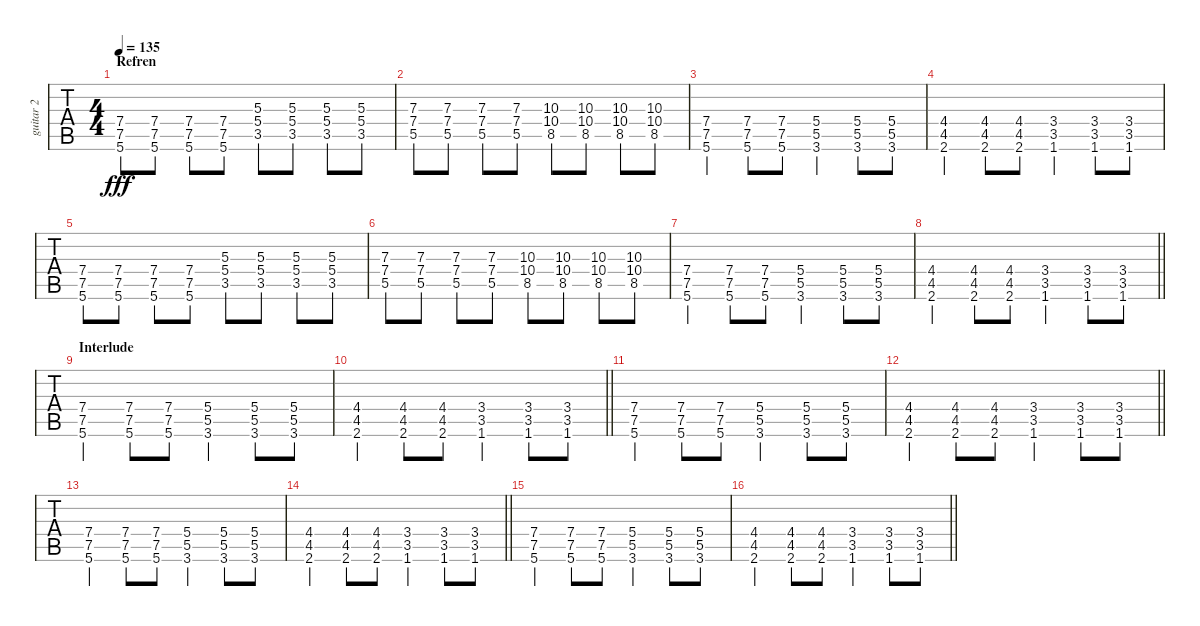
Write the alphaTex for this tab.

\track ("guitar 2" "guitar 2") {instrument distortionguitar}
\staff {tabs}
\tuning (E4 B3 G3 D3 A2 E2) {hide}
\ts (4 4)
\section ("" "Refren")
\tempo 135
\clef g2
\ks c
(7.4 7.5 5.6).8{dy fff} (7.4 7.5 5.6).8 (7.4 7.5 5.6).8 (7.4 7.5 5.6).8 (5.3 5.4 3.5).8 (5.3 5.4 3.5).8 (5.3 5.4 3.5).8 (5.3 5.4 3.5).8 |
(7.3 7.4 5.5).8 (7.3 7.4 5.5).8 (7.3 7.4 5.5).8 (7.3 7.4 5.5).8 (10.3 10.4 8.5).8 (10.3 10.4 8.5).8 (10.3 10.4 8.5).8 (10.3 10.4 8.5).8 |
(7.4 7.5 5.6).4 (7.4 7.5 5.6).8 (7.4 7.5 5.6).8 (5.4 5.5 3.6).4 (5.4 5.5 3.6).8 (5.4 5.5 3.6).8 |
(4.4 4.5 2.6).4 (4.4 4.5 2.6).8 (4.4 4.5 2.6).8 (3.4 3.5 1.6).4 (3.4 3.5 1.6).8 (3.4 3.5 1.6).8 |
(7.4 7.5 5.6).8 (7.4 7.5 5.6).8 (7.4 7.5 5.6).8 (7.4 7.5 5.6).8 (5.3 5.4 3.5).8 (5.3 5.4 3.5).8 (5.3 5.4 3.5).8 (5.3 5.4 3.5).8 |
(7.3 7.4 5.5).8 (7.3 7.4 5.5).8 (7.3 7.4 5.5).8 (7.3 7.4 5.5).8 (10.3 10.4 8.5).8 (10.3 10.4 8.5).8 (10.3 10.4 8.5).8 (10.3 10.4 8.5).8 |
(7.4 7.5 5.6).4 (7.4 7.5 5.6).8 (7.4 7.5 5.6).8 (5.4 5.5 3.6).4 (5.4 5.5 3.6).8 (5.4 5.5 3.6).8 |
\barLineRight lightlight
(4.4 4.5 2.6).4 (4.4 4.5 2.6).8 (4.4 4.5 2.6).8 (3.4 3.5 1.6).4 (3.4 3.5 1.6).8 (3.4 3.5 1.6).8 |
\section ("" "Interlude")
(7.4 7.5 5.6).4 (7.4 7.5 5.6).8 (7.4 7.5 5.6).8 (5.4 5.5 3.6).4 (5.4 5.5 3.6).8 (5.4 5.5 3.6).8 |
\barLineRight lightlight
(4.4 4.5 2.6).4 (4.4 4.5 2.6).8 (4.4 4.5 2.6).8 (3.4 3.5 1.6).4 (3.4 3.5 1.6).8 (3.4 3.5 1.6).8 |
(7.4 7.5 5.6).4 (7.4 7.5 5.6).8 (7.4 7.5 5.6).8 (5.4 5.5 3.6).4 (5.4 5.5 3.6).8 (5.4 5.5 3.6).8 |
\barLineRight lightlight
(4.4 4.5 2.6).4 (4.4 4.5 2.6).8 (4.4 4.5 2.6).8 (3.4 3.5 1.6).4 (3.4 3.5 1.6).8 (3.4 3.5 1.6).8 |
(7.4 7.5 5.6).4 (7.4 7.5 5.6).8 (7.4 7.5 5.6).8 (5.4 5.5 3.6).4 (5.4 5.5 3.6).8 (5.4 5.5 3.6).8 |
\barLineRight lightlight
(4.4 4.5 2.6).4 (4.4 4.5 2.6).8 (4.4 4.5 2.6).8 (3.4 3.5 1.6).4 (3.4 3.5 1.6).8 (3.4 3.5 1.6).8 |
(7.4 7.5 5.6).4 (7.4 7.5 5.6).8 (7.4 7.5 5.6).8 (5.4 5.5 3.6).4 (5.4 5.5 3.6).8 (5.4 5.5 3.6).8 |
\barLineRight lightlight
(4.4 4.5 2.6).4 (4.4 4.5 2.6).8 (4.4 4.5 2.6).8 (3.4 3.5 1.6).4 (3.4 3.5 1.6).8 (3.4 3.5 1.6).8
